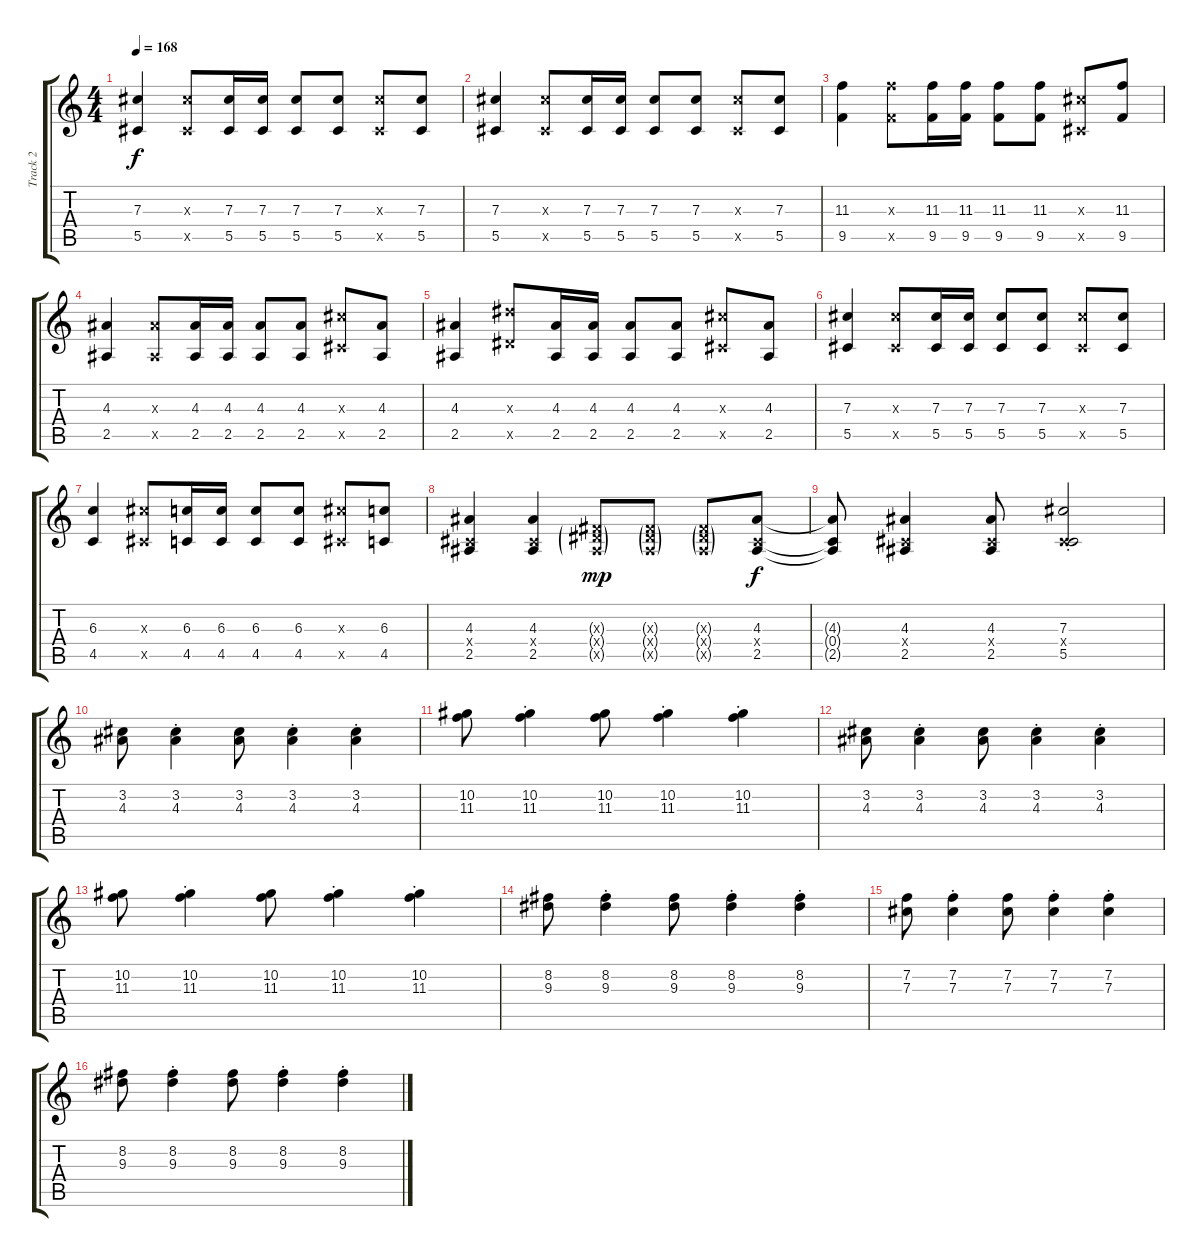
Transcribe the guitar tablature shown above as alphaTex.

\track ("Track 2" "Track 2") {instrument distortionguitar}
\staff {score tabs}
\tuning (Eb4 Bb3 Gb3 Db3 Ab2 Eb2) {hide}
\ts (4 4)
\tempo 168
\clef g2
\ks c
(7.3 5.5).4{dy f} (7.3{x} 5.5{x}).8 (7.3 5.5).16 (7.3 5.5).16 (7.3 5.5).8 (7.3 5.5).8 (7.3{x} 5.5{x}).8 (7.3 5.5).8 |
(7.3 5.5).4 (7.3{x} 5.5{x}).8 (7.3 5.5).16 (7.3 5.5).16 (7.3 5.5).8 (7.3 5.5).8 (7.3{x} 5.5{x}).8 (7.3 5.5).8 |
(11.3 9.5).4 (11.3{x} 9.5{x}).8 (11.3 9.5).16 (11.3 9.5).16 (11.3 9.5).8 (11.3 9.5).8 (7.3{x} 5.5{x}).8 (11.3 9.5).8 |
(4.3 2.5).4 (4.3{x} 2.5{x}).8 (4.3 2.5).16 (4.3 2.5).16 (4.3 2.5).8 (4.3 2.5).8 (7.3{x} 5.5{x}).8 (4.3 2.5).8 |
(4.3 2.5).4 (9.3{x} 7.5{x}).8 (4.3 2.5).16 (4.3 2.5).16 (4.3 2.5).8 (4.3 2.5).8 (7.3{x} 5.5{x}).8 (4.3 2.5).8 |
(7.3 5.5).4 (7.3{x} 5.5{x}).8 (7.3 5.5).16 (7.3 5.5).16 (7.3 5.5).8 (7.3 5.5).8 (7.3{x} 5.5{x}).8 (7.3 5.5).8 |
(6.3 4.5).4 (7.3{x} 5.5{x}).8 (6.3 4.5).16 (6.3 4.5).16 (6.3 4.5).8 (6.3 4.5).8 (7.3{x} 5.5{x}).8 (6.3 4.5).8 |
(4.3 0.4{x} 2.5).4 (4.3 0.4{x} 2.5).4 (0.3{g x} 2.4{g x} 2.5{g x}).8{dy mp} (0.3{g x} 2.4{g x} 2.5{g x}).8 (0.3{g x} 2.4{g x} 2.5{g x}).8 (4.3 0.4{x} 2.5).8{dy f} |
(4.3{t} 0.4{t} 2.5{t}).8 (4.3 0.4{x} 2.5).4 (4.3 0.4{x} 2.5).8 (7.3{st} 0.4{x} 5.5{st}).2 |
(3.2 4.3).8{instrument distortionguitar} (3.2{st} 4.3{st}).4 (3.2 4.3).8 (3.2{st} 4.3{st}).4 (3.2{st} 4.3{st}).4 |
(10.2 11.3).8 (10.2{st} 11.3{st}).4 (10.2 11.3).8 (10.2{st} 11.3{st}).4 (10.2{st} 11.3{st}).4 |
(3.2 4.3).8 (3.2{st} 4.3{st}).4 (3.2 4.3).8 (3.2{st} 4.3{st}).4 (3.2{st} 4.3{st}).4 |
(10.2 11.3).8 (10.2{st} 11.3{st}).4 (10.2 11.3).8 (10.2{st} 11.3{st}).4 (10.2{st} 11.3{st}).4 |
(8.2 9.3).8 (8.2{st} 9.3{st}).4 (8.2 9.3).8 (8.2{st} 9.3{st}).4 (8.2{st} 9.3{st}).4 |
(7.2 7.3).8 (7.2{st} 7.3{st}).4 (7.2 7.3).8 (7.2{st} 7.3{st}).4 (7.2{st} 7.3{st}).4 |
(8.2 9.3).8 (8.2{st} 9.3{st}).4 (8.2 9.3).8 (8.2{st} 9.3{st}).4 (8.2{st} 9.3{st}).4
